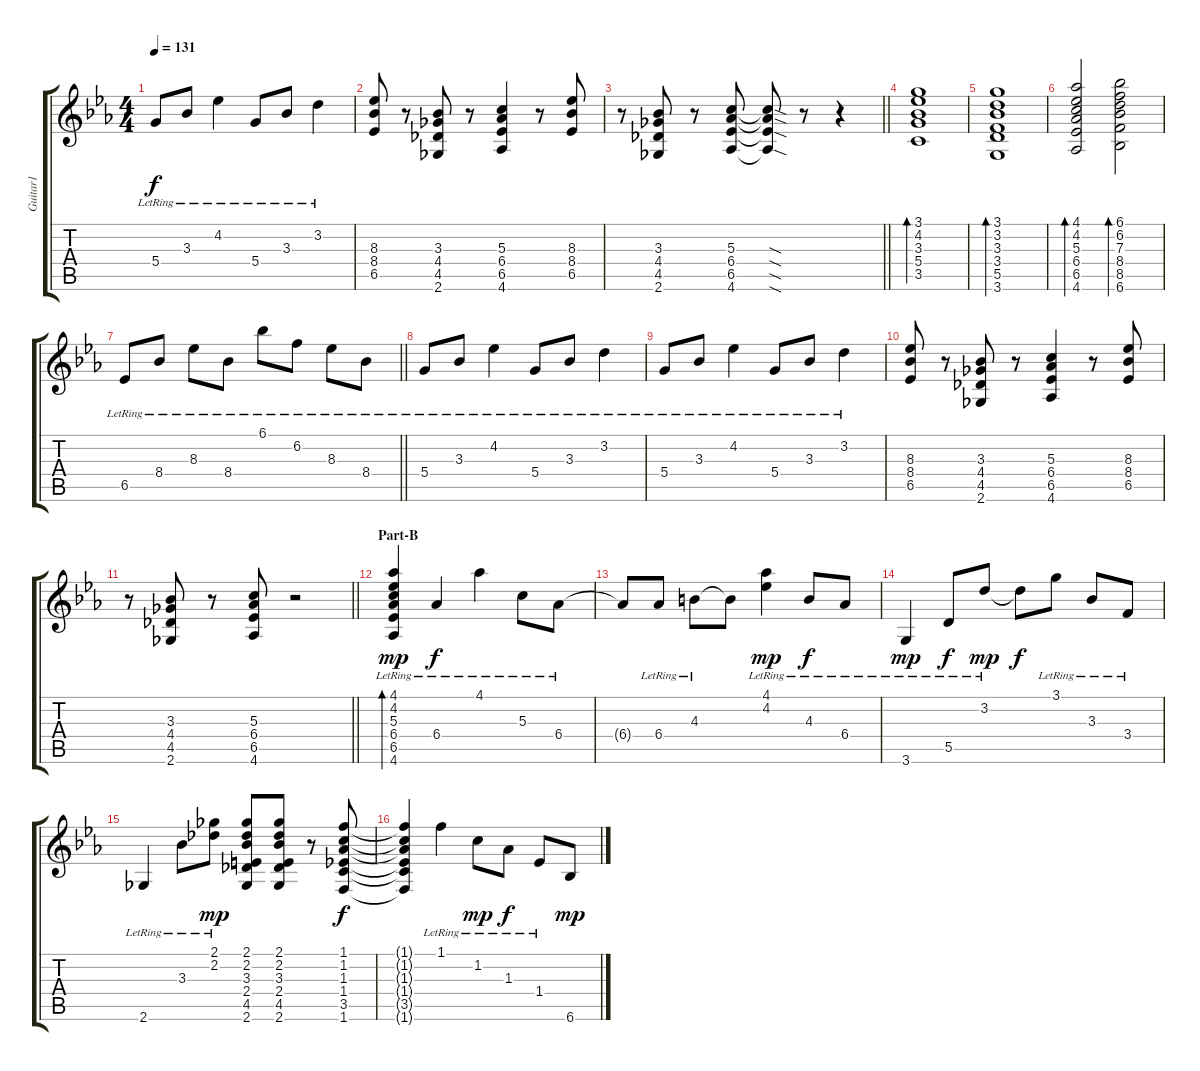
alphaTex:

\track ("Guitar1" "Guitar1") {instrument overdrivenguitar}
\staff {score tabs}
\tuning (E4 B3 G3 D3 A2 E2) {hide}
\ts (4 4)
\tempo 131
\clef g2
\ks eb
5.4{lr}.8{dy f} 3.3{lr}.8 4.2{lr}.4 5.4{lr}.8 3.3{lr}.8 3.2{lr}.4 |
(8.3 8.4 6.5).8 r.8 (3.3 4.4 4.5 2.6).8 r.8 (5.3 6.4 6.5 4.6).4 r.8 (8.3 8.4 6.5).8 |
\barLineRight lightlight
r.8 (3.3 4.4 4.5 2.6).8 r.8 (5.3 6.4 6.5 4.6).8 (5.3{sod t} 6.4{sod t} 6.5{sod t} 4.6{sod t}).8 r.8 r.4 |
(3.1 4.2 3.3 5.4 3.5).1{bd 30} |
(3.1 3.2 3.3 3.4 5.5 3.6).1{bd 30} |
(4.1 4.2 5.3 6.4 6.5 4.6).2{bd 30} (6.1 6.2 7.3 8.4 8.5 6.6).2{bd 30} |
\barLineRight lightlight
6.5{lr}.8 8.4{lr}.8 8.3{lr}.8 8.4{lr}.8 6.1{lr}.8 6.2{lr}.8 8.3{lr}.8 8.4{lr}.8 |
5.4{lr}.8 3.3{lr}.8 4.2{lr}.4 5.4{lr}.8 3.3{lr}.8 3.2{lr}.4 |
5.4{lr}.8 3.3{lr}.8 4.2{lr}.4 5.4{lr}.8 3.3{lr}.8 3.2{lr}.4 |
(8.3 8.4 6.5).8 r.8 (3.3 4.4 4.5 2.6).8 r.8 (5.3 6.4 6.5 4.6).4 r.8 (8.3 8.4 6.5).8 |
\barLineRight lightlight
r.8 (3.3 4.4 4.5 2.6).8 r.8 (5.3 6.4 6.5 4.6).8 r.2 |
\section ("" "Part-B")
(4.1{lr} 4.2{lr} 5.3{lr} 6.4{lr} 6.5{lr} 4.6{lr}).4{bd 120 dy mp} 6.4{lr}.4{dy f} 4.1{lr}.4 5.3{lr}.8 6.4{lr}.8 |
6.4{t}.8 6.4{lr}.8 4.3{lr}.8 4.3{t}.8 (4.1{lr} 4.2{lr}).4{dy mp} 4.3{lr}.8{dy f} 6.4{lr}.8 |
3.6{lr}.4{dy mp} 5.5{lr}.8{dy f} 3.2{lr}.8{dy mp} 3.2{t}.8{dy f} 3.1{lr}.8 3.3{lr}.8 3.4{lr}.8 |
2.6{lr}.4 3.3{lr}.8 (2.1{lr} 2.2{lr}).8{dy mp} (2.1 2.2 3.3 2.4 4.5 2.6).8 (2.1 2.2 3.3 2.4 4.5 2.6).8 r.8 (1.1 1.2 1.3 1.4 3.5 1.6).8{dy f} |
(1.1{t} 1.2{t} 1.3{t} 1.4{t} 3.5{t} 1.6{t}).4 1.1{lr}.4 1.2{lr}.8{dy mp} 1.3{lr}.8{dy f} 1.4{lr}.8 6.6.8{dy mp}
